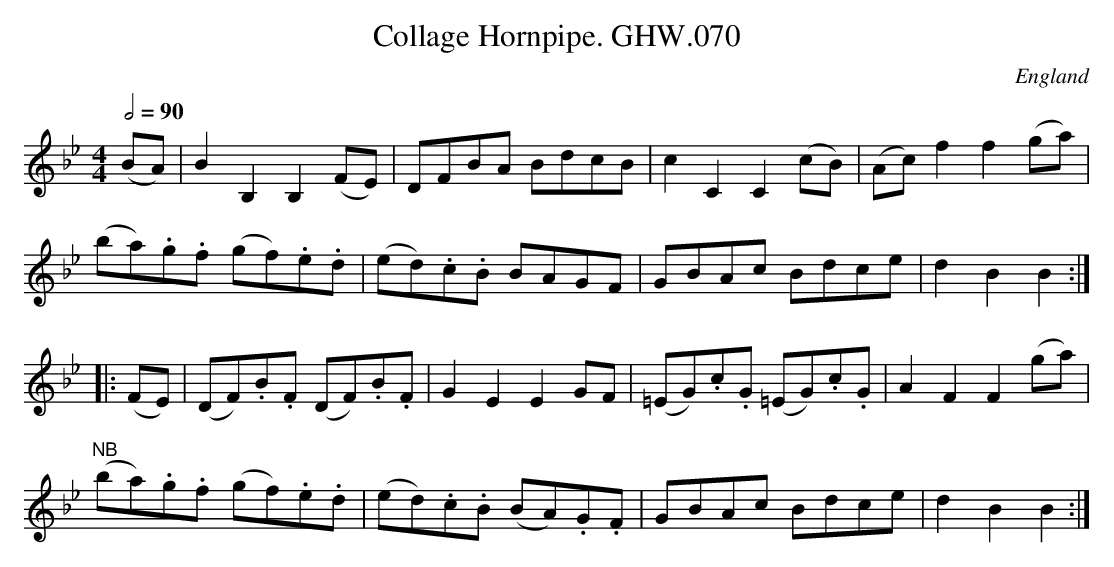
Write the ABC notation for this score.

X:1
T:Collage Hornpipe. GHW.070
L:1/8
M:4/4
O:England
Q:1/2=90
K:Bb
(BA)|B2B,2B,2(FE)|DFBA BdcB|c2C2C2 (cB)|(Ac) f2f2 (ga)|!
(ba).g.f (gf).e.d|(ed).c.B BAGF |GBAc Bdce|d2B2B2:|!
|:(FE)|(DF).B.F (DF).B.F|G2E2E2 GF|(=EG).c.G (=EG).c.G|A2F2F2 (ga)|!
"NB"(ba).g.f (gf).e.d|(ed).c.B (BA).G.F|GBAc Bdce|d2B2B2:|
